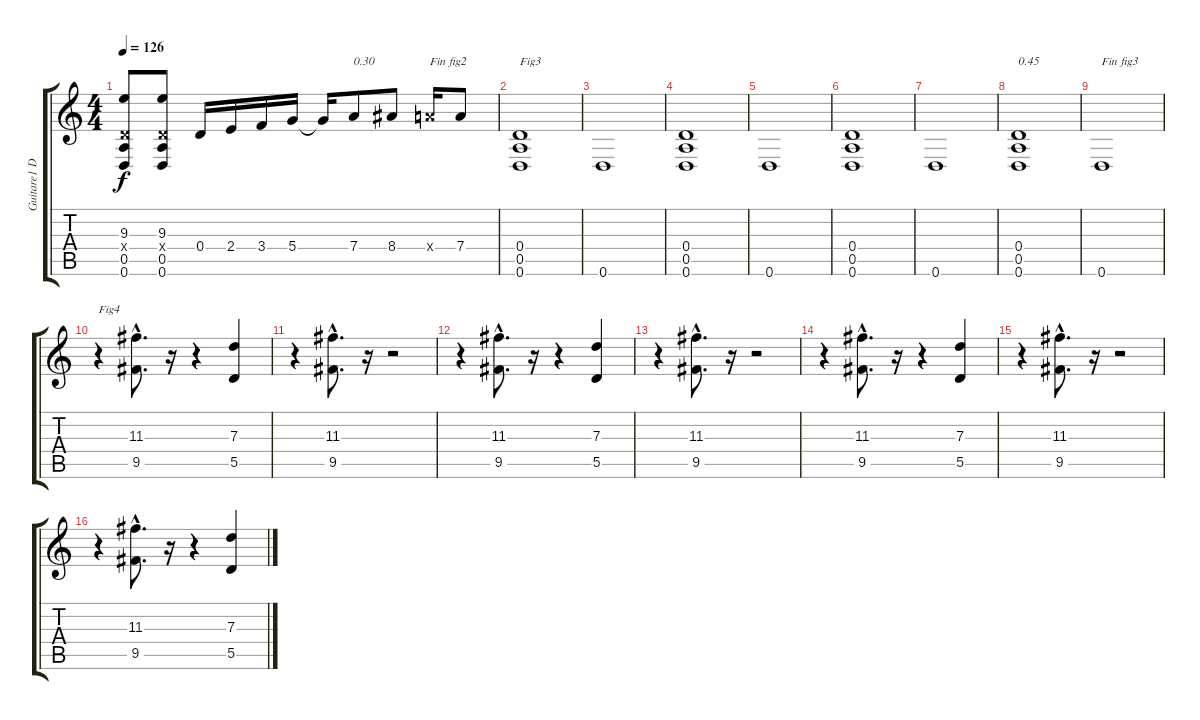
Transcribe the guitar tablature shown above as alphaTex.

\track ("Guitare1 Dr-D" "Guitare1 D") {instrument distortionguitar}
\staff {score tabs}
\tuning (E4 B3 G3 D3 A2 D2) {hide}
\ts (4 4)
\tempo 126
\clef g2
\ks c
(9.3 0.4{x} 0.5 0.6).8{dy f} (9.3 0.4{x} 0.5 0.6).8 0.4.16 2.4.16 3.4.16 5.4.16 5.4{t}.16 7.4.8{txt "0.30"} 8.4.8 7.4{x}.16{txt "Fin fig2"} 7.4.8 |
(0.4 0.5 0.6).1{txt "Fig3"} |
0.6.1 |
(0.4 0.5 0.6).1 |
0.6.1 |
(0.4 0.5 0.6).1 |
0.6.1 |
(0.4 0.5 0.6).1{txt "0.45"} |
0.6.1{txt "Fin fig3"} |
r.4{txt "Fig4"} (11.3{hac} 9.5{hac}).8{d} r.16 r.4 (7.3 5.5).4 |
r.4 (11.3{hac} 9.5{hac}).8{d} r.16 r.2 |
r.4 (11.3{hac} 9.5{hac}).8{d} r.16 r.4 (7.3 5.5).4 |
r.4 (11.3{hac} 9.5{hac}).8{d} r.16 r.2 |
r.4 (11.3{hac} 9.5{hac}).8{d} r.16 r.4 (7.3 5.5).4 |
r.4 (11.3{hac} 9.5{hac}).8{d} r.16 r.2 |
r.4 (11.3{hac} 9.5{hac}).8{d} r.16 r.4 (7.3 5.5).4
